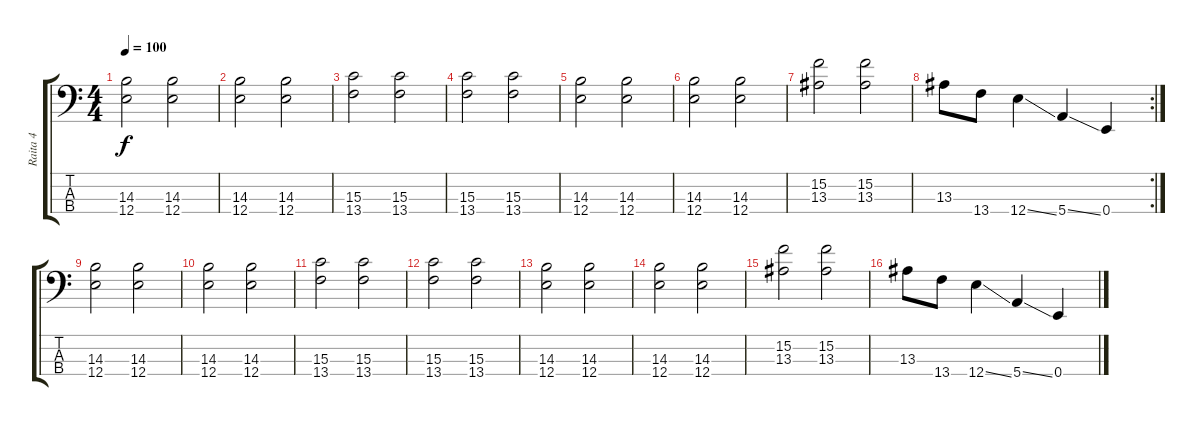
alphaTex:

\track ("Raita 4" "Raita 4") {instrument electricbassfinger}
\staff {score tabs}
\tuning (G2 D2 A1 E1) {hide}
\ts (4 4)
\tempo 100
\clef f4
\ks c
(14.3 12.4).2{dy f instrument electricbassfinger} (14.3 12.4).2 |
(14.3 12.4).2 (14.3 12.4).2 |
(15.3 13.4).2 (15.3 13.4).2 |
(15.3 13.4).2 (15.3 13.4).2 |
(14.3 12.4).2 (14.3 12.4).2 |
(14.3 12.4).2 (14.3 12.4).2 |
(15.2 13.3).2 (15.2 13.3).2 |
\rc 2
13.3.8 13.4.8 12.4{ss}.4 5.4{ss}.4 0.4.4 |
(14.3 12.4).2 (14.3 12.4).2 |
(14.3 12.4).2 (14.3 12.4).2 |
(15.3 13.4).2 (15.3 13.4).2 |
(15.3 13.4).2 (15.3 13.4).2 |
(14.3 12.4).2 (14.3 12.4).2 |
(14.3 12.4).2 (14.3 12.4).2 |
(15.2 13.3).2 (15.2 13.3).2 |
13.3.8 13.4.8 12.4{ss}.4 5.4{ss}.4 0.4.4
